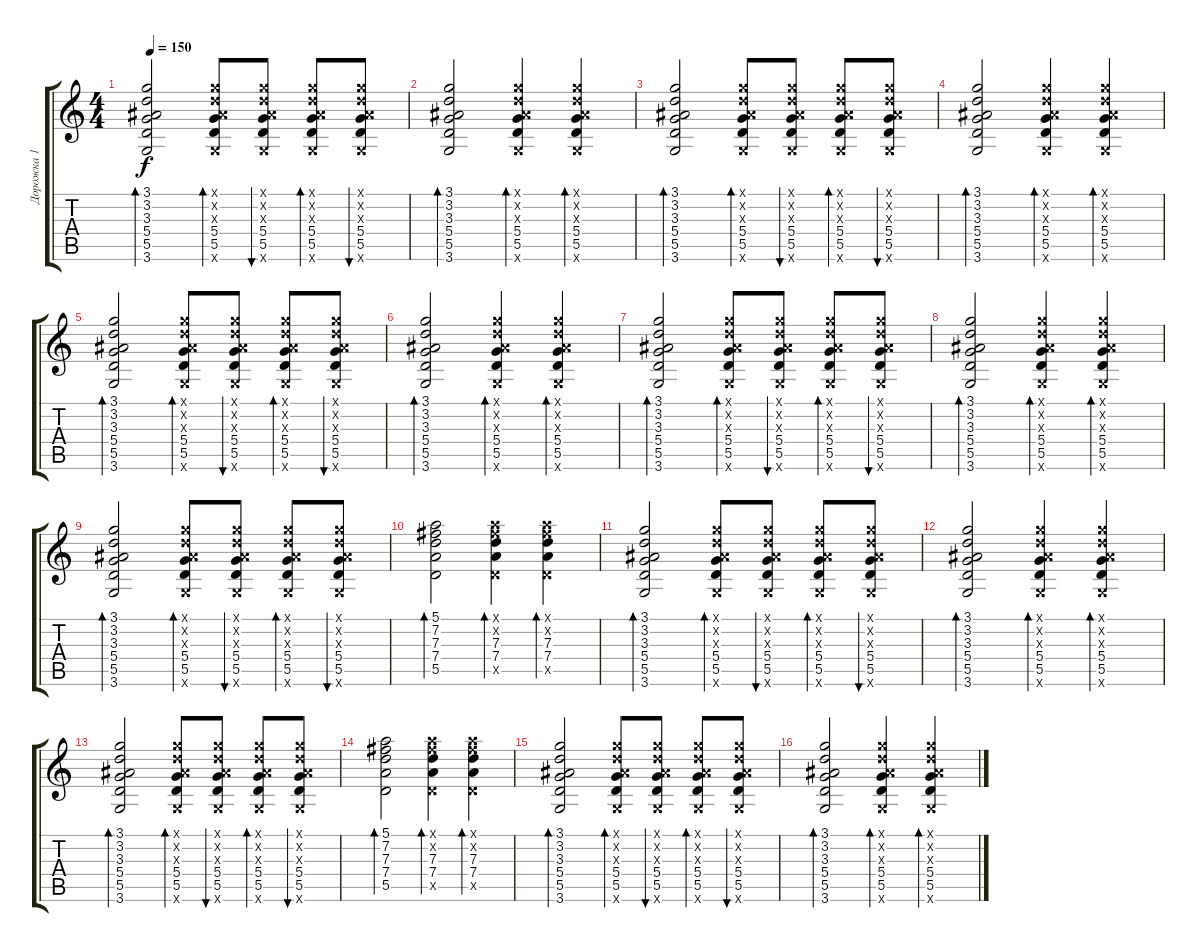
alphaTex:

\track ("Дорожка 1" "Дорожка 1") {instrument acousticguitarsteel}
\staff {score tabs}
\tuning (E4 B3 G3 D3 A2 E2) {hide}
\ts (4 4)
\tempo 150
\clef g2
\ks c
(3.1 3.2 3.3 5.4 5.5 3.6).2{bd 60 dy f} (3.1{x} 3.2{x} 3.3{x} 5.4 5.5 3.6{x}).8{bd 60} (3.1{x} 3.2{x} 3.3{x} 5.4 5.5 3.6{x}).8{bu 60} (3.1{x} 3.2{x} 3.3{x} 5.4 5.5 3.6{x}).8{bd 60} (3.1{x} 3.2{x} 3.3{x} 5.4 5.5 3.6{x}).8{bu 60} |
(3.1 3.2 3.3 5.4 5.5 3.6).2{bd 60} (3.1{x} 3.2{x} 3.3{x} 5.4 5.5 3.6{x}).4{bd 60} (3.1{x} 3.2{x} 3.3{x} 5.4 5.5 3.6{x}).4{bd 60} |
(3.1 3.2 3.3 5.4 5.5 3.6).2{bd 60} (3.1{x} 3.2{x} 3.3{x} 5.4 5.5 3.6{x}).8{bd 60} (3.1{x} 3.2{x} 3.3{x} 5.4 5.5 3.6{x}).8{bu 60} (3.1{x} 3.2{x} 3.3{x} 5.4 5.5 3.6{x}).8{bd 60} (3.1{x} 3.2{x} 3.3{x} 5.4 5.5 3.6{x}).8{bu 60} |
(3.1 3.2 3.3 5.4 5.5 3.6).2{bd 60} (3.1{x} 3.2{x} 3.3{x} 5.4 5.5 3.6{x}).4{bd 60} (3.1{x} 3.2{x} 3.3{x} 5.4 5.5 3.6{x}).4{bd 60} |
(3.1 3.2 3.3 5.4 5.5 3.6).2{bd 60} (3.1{x} 3.2{x} 3.3{x} 5.4 5.5 3.6{x}).8{bd 60} (3.1{x} 3.2{x} 3.3{x} 5.4 5.5 3.6{x}).8{bu 60} (3.1{x} 3.2{x} 3.3{x} 5.4 5.5 3.6{x}).8{bd 60} (3.1{x} 3.2{x} 3.3{x} 5.4 5.5 3.6{x}).8{bu 60} |
(3.1 3.2 3.3 5.4 5.5 3.6).2{bd 60} (3.1{x} 3.2{x} 3.3{x} 5.4 5.5 3.6{x}).4{bd 60} (3.1{x} 3.2{x} 3.3{x} 5.4 5.5 3.6{x}).4{bd 60} |
(3.1 3.2 3.3 5.4 5.5 3.6).2{bd 60} (3.1{x} 3.2{x} 3.3{x} 5.4 5.5 3.6{x}).8{bd 60} (3.1{x} 3.2{x} 3.3{x} 5.4 5.5 3.6{x}).8{bu 60} (3.1{x} 3.2{x} 3.3{x} 5.4 5.5 3.6{x}).8{bd 60} (3.1{x} 3.2{x} 3.3{x} 5.4 5.5 3.6{x}).8{bu 60} |
(3.1 3.2 3.3 5.4 5.5 3.6).2{bd 60} (3.1{x} 3.2{x} 3.3{x} 5.4 5.5 3.6{x}).4{bd 60} (3.1{x} 3.2{x} 3.3{x} 5.4 5.5 3.6{x}).4{bd 60} |
(3.1 3.2 3.3 5.4 5.5 3.6).2{bd 60} (3.1{x} 3.2{x} 3.3{x} 5.4 5.5 3.6{x}).8{bd 60} (3.1{x} 3.2{x} 3.3{x} 5.4 5.5 3.6{x}).8{bu 60} (3.1{x} 3.2{x} 3.3{x} 5.4 5.5 3.6{x}).8{bd 60} (3.1{x} 3.2{x} 3.3{x} 5.4 5.5 3.6{x}).8{bu 60} |
(5.1 7.2 7.3 7.4 5.5).2{bd 60} (5.1{x} 7.2{x} 7.3 7.4 5.5{x}).4{bd 60} (5.1{x} 7.2{x} 7.3 7.4 5.5{x}).4{bd 60} |
(3.1 3.2 3.3 5.4 5.5 3.6).2{bd 60} (3.1{x} 3.2{x} 3.3{x} 5.4 5.5 3.6{x}).8{bd 60} (3.1{x} 3.2{x} 3.3{x} 5.4 5.5 3.6{x}).8{bu 60} (3.1{x} 3.2{x} 3.3{x} 5.4 5.5 3.6{x}).8{bd 60} (3.1{x} 3.2{x} 3.3{x} 5.4 5.5 3.6{x}).8{bu 60} |
(3.1 3.2 3.3 5.4 5.5 3.6).2{bd 60} (3.1{x} 3.2{x} 3.3{x} 5.4 5.5 3.6{x}).4{bd 60} (3.1{x} 3.2{x} 3.3{x} 5.4 5.5 3.6{x}).4{bd 60} |
(3.1 3.2 3.3 5.4 5.5 3.6).2{bd 60} (3.1{x} 3.2{x} 3.3{x} 5.4 5.5 3.6{x}).8{bd 60} (3.1{x} 3.2{x} 3.3{x} 5.4 5.5 3.6{x}).8{bu 60} (3.1{x} 3.2{x} 3.3{x} 5.4 5.5 3.6{x}).8{bd 60} (3.1{x} 3.2{x} 3.3{x} 5.4 5.5 3.6{x}).8{bu 60} |
(5.1 7.2 7.3 7.4 5.5).2{bd 60} (5.1{x} 7.2{x} 7.3 7.4 5.5{x}).4{bd 60} (5.1{x} 7.2{x} 7.3 7.4 5.5{x}).4{bd 60} |
(3.1 3.2 3.3 5.4 5.5 3.6).2{bd 60} (3.1{x} 3.2{x} 3.3{x} 5.4 5.5 3.6{x}).8{bd 60} (3.1{x} 3.2{x} 3.3{x} 5.4 5.5 3.6{x}).8{bu 60} (3.1{x} 3.2{x} 3.3{x} 5.4 5.5 3.6{x}).8{bd 60} (3.1{x} 3.2{x} 3.3{x} 5.4 5.5 3.6{x}).8{bu 60} |
(3.1 3.2 3.3 5.4 5.5 3.6).2{bd 60} (3.1{x} 3.2{x} 3.3{x} 5.4 5.5 3.6{x}).4{bd 60} (3.1{x} 3.2{x} 3.3{x} 5.4 5.5 3.6{x}).4{bd 60}
